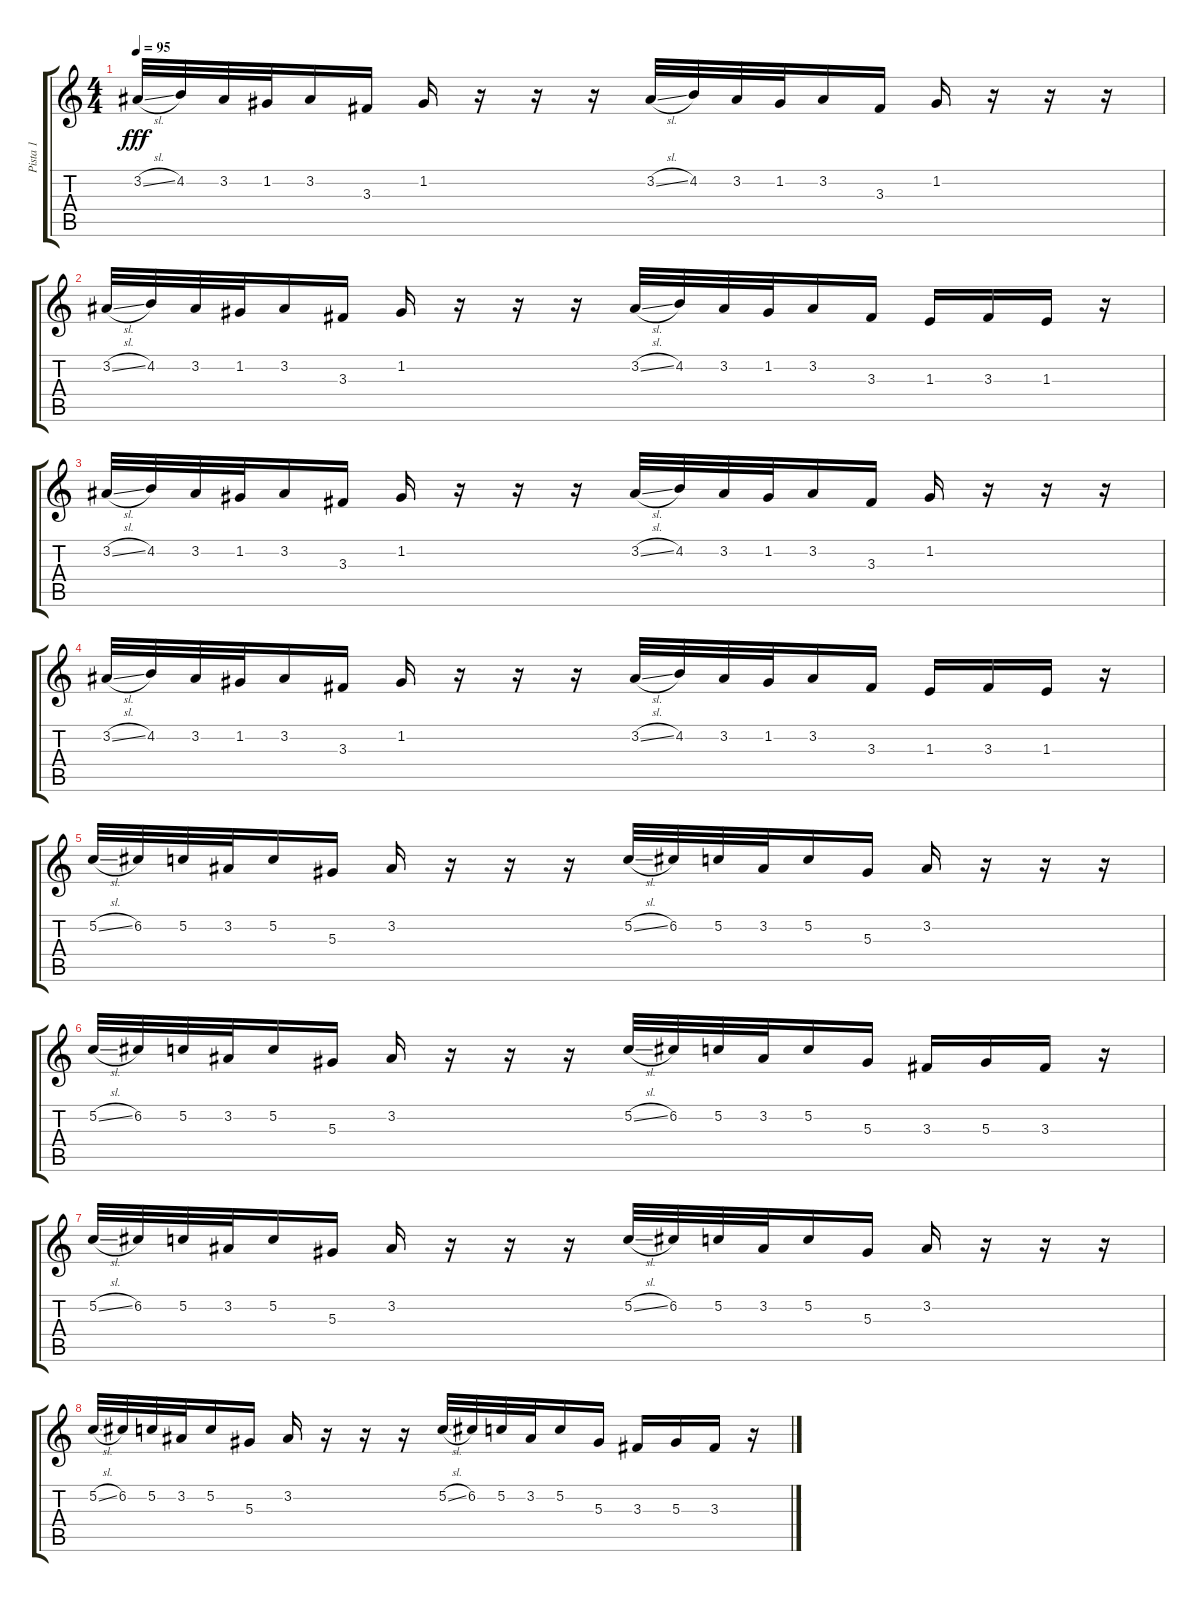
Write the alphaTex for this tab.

\track ("Pista 1" "Pista 1") {instrument overdrivenguitar}
\staff {score tabs}
\tuning (C4 G3 Eb3 Bb2 F2 C2) {hide}
\ts (4 4)
\tempo 95
\clef g2
\ks c
3.2{sl}.32{dy fff} 4.2.32 3.2.32 1.2.32 3.2.16 3.3.16 1.2.16 r.16 r.16 r.16 3.2{sl}.32 4.2.32 3.2.32 1.2.32 3.2.16 3.3.16 1.2.16 r.16 r.16 r.16 |
3.2{sl}.32 4.2.32 3.2.32 1.2.32 3.2.16 3.3.16 1.2.16 r.16 r.16 r.16 3.2{sl}.32 4.2.32 3.2.32 1.2.32 3.2.16 3.3.16 1.3.16 3.3.16 1.3.16 r.16 |
3.2{sl}.32 4.2.32 3.2.32 1.2.32 3.2.16 3.3.16 1.2.16 r.16 r.16 r.16 3.2{sl}.32 4.2.32 3.2.32 1.2.32 3.2.16 3.3.16 1.2.16 r.16 r.16 r.16 |
3.2{sl}.32 4.2.32 3.2.32 1.2.32 3.2.16 3.3.16 1.2.16 r.16 r.16 r.16 3.2{sl}.32 4.2.32 3.2.32 1.2.32 3.2.16 3.3.16 1.3.16 3.3.16 1.3.16 r.16 |
5.2{sl}.32 6.2.32 5.2.32 3.2.32 5.2.16 5.3.16 3.2.16 r.16 r.16 r.16 5.2{sl}.32 6.2.32 5.2.32 3.2.32 5.2.16 5.3.16 3.2.16 r.16 r.16 r.16 |
5.2{sl}.32 6.2.32 5.2.32 3.2.32 5.2.16 5.3.16 3.2.16 r.16 r.16 r.16 5.2{sl}.32 6.2.32 5.2.32 3.2.32 5.2.16 5.3.16 3.3.16 5.3.16 3.3.16 r.16 |
5.2{sl}.32 6.2.32 5.2.32 3.2.32 5.2.16 5.3.16 3.2.16 r.16 r.16 r.16 5.2{sl}.32 6.2.32 5.2.32 3.2.32 5.2.16 5.3.16 3.2.16 r.16 r.16 r.16 |
5.2{sl}.32 6.2.32 5.2.32 3.2.32 5.2.16 5.3.16 3.2.16 r.16 r.16 r.16 5.2{sl}.32 6.2.32 5.2.32 3.2.32 5.2.16 5.3.16 3.3.16 5.3.16 3.3.16 r.16
